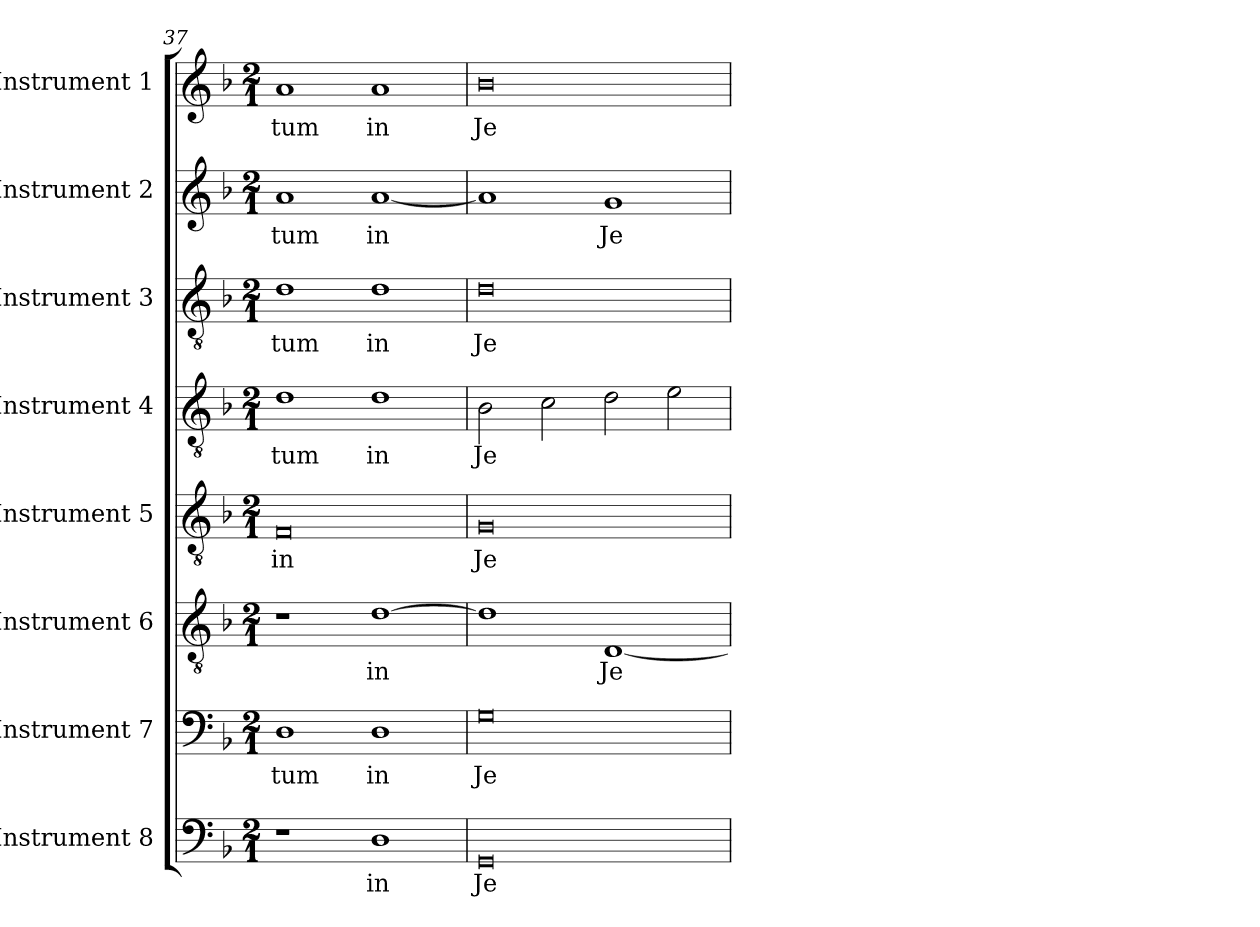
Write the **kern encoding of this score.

**kern	**text	**kern	**text	**kern	**text	**kern	**text	**kern	**text	**kern	**text	**kern	**text	**kern	**text
*part8	*part8	*part7	*part7	*part6	*part6	*part5	*part5	*part4	*part4	*part3	*part3	*part2	*part2	*part1	*part1
*staff8	*staff8	*staff7	*staff7	*staff6	*staff6	*staff5	*staff5	*staff4	*staff4	*staff3	*staff3	*staff2	*staff2	*staff1	*staff1
*I"Instrument 8	*	*I"Instrument 7	*	*I"Instrument 6	*	*I"Instrument 5	*	*I"Instrument 4	*	*I"Instrument 3	*	*I"Instrument 2	*	*I"Instrument 1	*
!!LO:PB:g=z
*clefF4	*	*clefF4	*	*clefGv2	*	*clefGv2	*	*clefGv2	*	*clefGv2	*	*clefG2	*	*clefG2	*
*k[b-]	*	*k[b-]	*	*k[b-]	*	*k[b-]	*	*k[b-]	*	*k[b-]	*	*k[b-]	*	*k[b-]	*
*F:	*	*F:	*	*F:	*	*F:	*	*F:	*	*F:	*	*F:	*	*F:	*
*M2/1	*	*M2/1	*	*M2/1	*	*M2/1	*	*M2/1	*	*M2/1	*	*M2/1	*	*M2/1	*
=37	=37	=37	=37	=37	=37	=37	=37	=37	=37	=37	=37	=37	=37	=37	=37
!	!	!	!LO:LY:b:cj	!	!	!	!LO:LY:b:cj	!	!LO:LY:b:cj	!	!LO:LY:b:cj	!	!LO:LY:b:cj	!	!LO:LY:b:cj
1r	.	1D	-tum	1r	.	0F	in	1d	-tum	1d	-tum	1a	-tum	1a	-tum
!	!LO:LY:b:cj	!	!LO:LY:b:cj	!	!LO:LY:b:cj	!	!	!	!LO:LY:b:cj	!	!LO:LY:b:cj	!	!LO:LY:b:cj	!	!LO:LY:b:cj
1D	in	1D	in	[>1d	in	.	.	1d	in	1d	in	[<1a	in	1a	in
=38	=38	=38	=38	=38	=38	=38	=38	=38	=38	=38	=38	=38	=38	=38	=38
!	!LO:LY:b:cj	!	!LO:LY:b:cj	!	!LO:LY:b:cj	!	!LO:LY:b:cj	!	!LO:LY:b:cj	!	!LO:LY:b:cj	!	!LO:LY:b:cj	!	!LO:LY:b:cj
0GG	Je-	0G	Je-	1d]	.	0G	Je-	2B-\	Je-	0d	Je-	1a]	.	0b-	Je-
!	!	!	!	!	!	!	!	!	!LO:LY:b:cj	!	!	!	!	!	!
.	.	.	.	.	.	.	.	2c\	--	.	.	.	.	.	.
!	!	!	!	!	!LO:LY:b:cj	!	!	!	!LO:LY:b:cj	!	!	!	!LO:LY:b:cj	!	!
.	.	.	.	[<1D	Je-	.	.	2d\	--	.	.	1g	Je-	.	.
!	!	!	!	!	!	!	!	!	!LO:LY:b:cj	!	!	!	!	!	!
.	.	.	.	.	.	.	.	2e\	--	.	.	.	.	.	.
=	=	=	=	=	=	=	=	=	=	=	=	=	=	=	=
*-	*-	*-	*-	*-	*-	*-	*-	*-	*-	*-	*-	*-	*-	*-	*-
